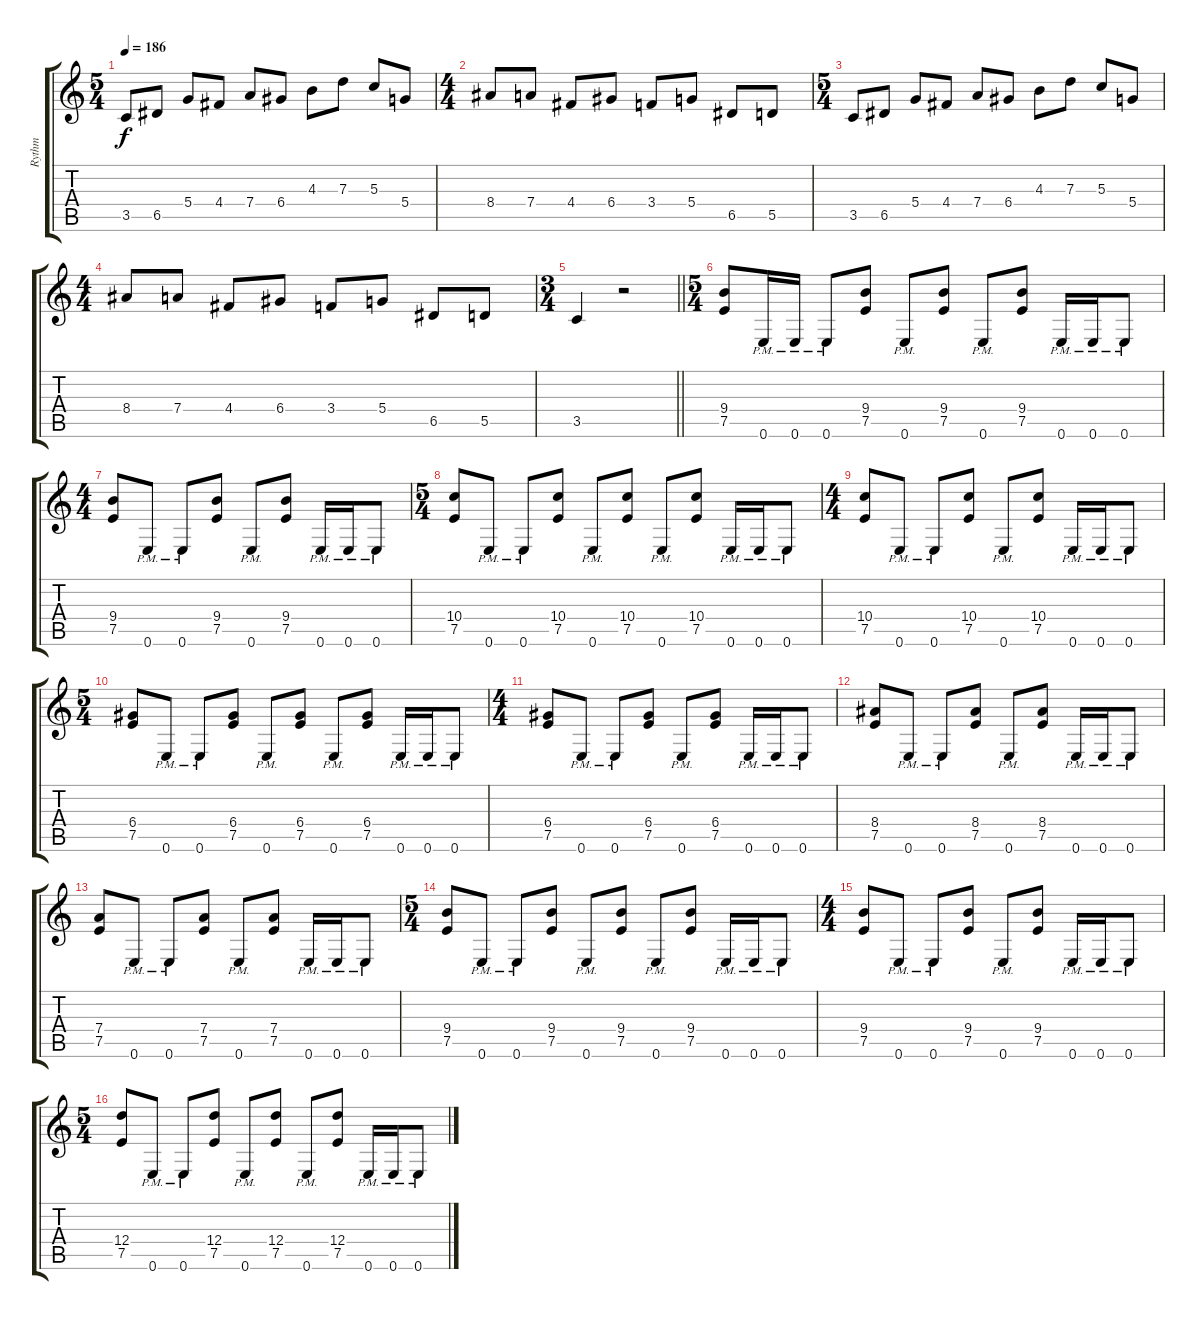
\track ("Rythm" "Rythm") {instrument overdrivenguitar}
\staff {score tabs}
\tuning (E4 B3 G3 D3 A2 E2) {hide}
\ts (5 4)
\tempo 186
\clef g2
\ks c
3.5.8{dy f} 6.5.8 5.4.8 4.4.8 7.4.8 6.4.8 4.3.8 7.3.8 5.3.8 5.4.8 |
\ts (4 4)
8.4.8 7.4.8 4.4.8 6.4.8 3.4.8 5.4.8 6.5.8 5.5.8 |
\ts (5 4)
3.5.8 6.5.8 5.4.8 4.4.8 7.4.8 6.4.8 4.3.8 7.3.8 5.3.8 5.4.8 |
\ts (4 4)
8.4.8 7.4.8 4.4.8 6.4.8 3.4.8 5.4.8 6.5.8 5.5.8 |
\ts (3 4)
\barLineRight lightlight
3.5.4 r.2 |
\ts (5 4)
(9.4 7.5).8 0.6{pm}.16 0.6{pm}.16 0.6{pm}.8 (9.4 7.5).8 0.6{pm}.8 (9.4 7.5).8 0.6{pm}.8 (9.4 7.5).8 0.6{pm}.16 0.6{pm}.16 0.6{pm}.8 |
\ts (4 4)
(9.4 7.5).8 0.6{pm}.8 0.6{pm}.8 (9.4 7.5).8 0.6{pm}.8 (9.4 7.5).8 0.6{pm}.16 0.6{pm}.16 0.6{pm}.8 |
\ts (5 4)
(10.4 7.5).8 0.6{pm}.8 0.6{pm}.8 (10.4 7.5).8 0.6{pm}.8 (10.4 7.5).8 0.6{pm}.8 (10.4 7.5).8 0.6{pm}.16 0.6{pm}.16 0.6{pm}.8 |
\ts (4 4)
(10.4 7.5).8 0.6{pm}.8 0.6{pm}.8 (10.4 7.5).8 0.6{pm}.8 (10.4 7.5).8 0.6{pm}.16 0.6{pm}.16 0.6{pm}.8 |
\ts (5 4)
(6.4 7.5).8 0.6{pm}.8 0.6{pm}.8 (6.4 7.5).8 0.6{pm}.8 (6.4 7.5).8 0.6{pm}.8 (6.4 7.5).8 0.6{pm}.16 0.6{pm}.16 0.6{pm}.8 |
\ts (4 4)
(6.4 7.5).8 0.6{pm}.8 0.6{pm}.8 (6.4 7.5).8 0.6{pm}.8 (6.4 7.5).8 0.6{pm}.16 0.6{pm}.16 0.6{pm}.8 |
(8.4 7.5).8 0.6{pm}.8 0.6{pm}.8 (8.4 7.5).8 0.6{pm}.8 (8.4 7.5).8 0.6{pm}.16 0.6{pm}.16 0.6{pm}.8 |
(7.4 7.5).8 0.6{pm}.8 0.6{pm}.8 (7.4 7.5).8 0.6{pm}.8 (7.4 7.5).8 0.6{pm}.16 0.6{pm}.16 0.6{pm}.8 |
\ts (5 4)
(9.4 7.5).8 0.6{pm}.8 0.6{pm}.8 (9.4 7.5).8 0.6{pm}.8 (9.4 7.5).8 0.6{pm}.8 (9.4 7.5).8 0.6{pm}.16 0.6{pm}.16 0.6{pm}.8 |
\ts (4 4)
(9.4 7.5).8 0.6{pm}.8 0.6{pm}.8 (9.4 7.5).8 0.6{pm}.8 (9.4 7.5).8 0.6{pm}.16 0.6{pm}.16 0.6{pm}.8 |
\ts (5 4)
(12.4 7.5).8 0.6{pm}.8 0.6{pm}.8 (12.4 7.5).8 0.6{pm}.8 (12.4 7.5).8 0.6{pm}.8 (12.4 7.5).8 0.6{pm}.16 0.6{pm}.16 0.6{pm}.8
